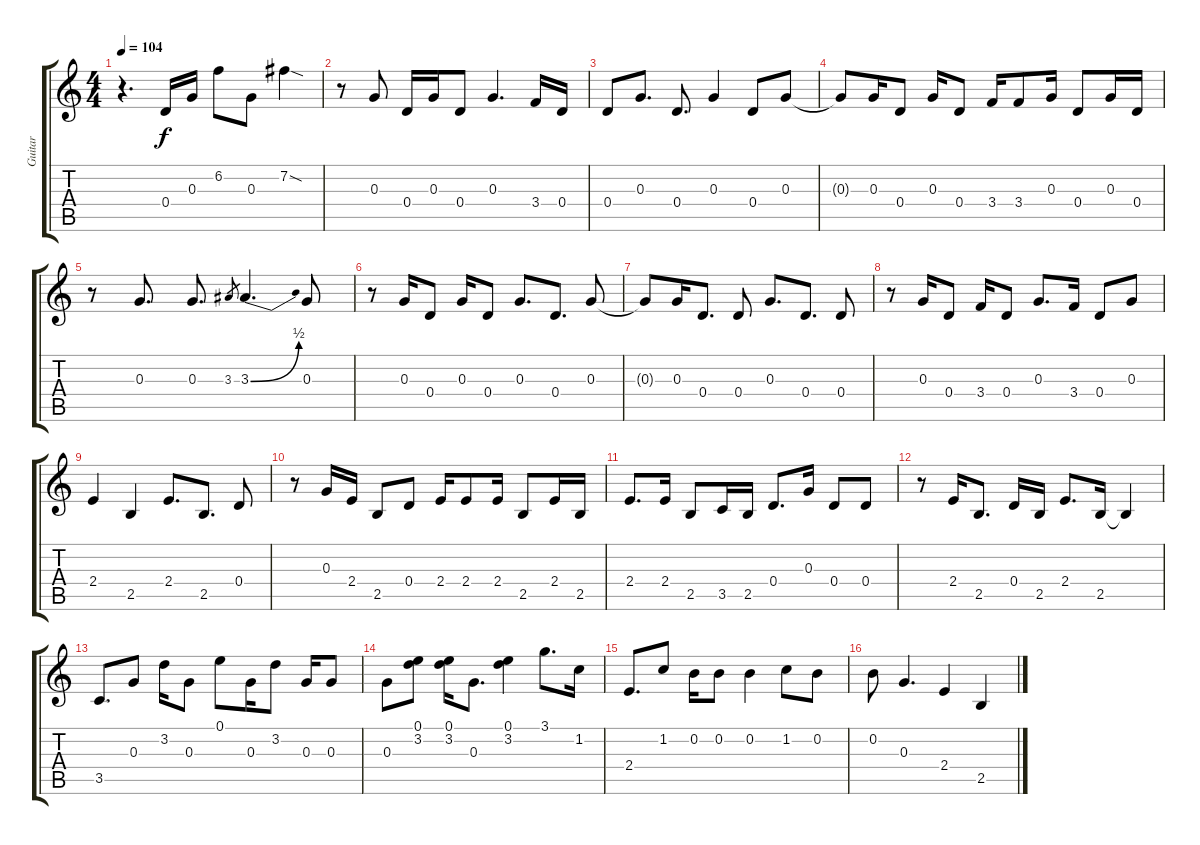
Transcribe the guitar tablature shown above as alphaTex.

\track ("Guitar" "Guitar") {instrument electricguitarjazz}
\staff {score tabs}
\tuning (E4 B3 G3 D3 A2 E2) {hide}
\ts (4 4)
\tempo 104
\clef g2
\ks c
r.4{d dy f volume 11} 0.4.16 0.3.16 6.2.8 0.3.8 7.2{sod}.4 |
r.8 0.3.8 0.4.16 0.3.16 0.4.8 0.3.4{d} 3.4.16 0.4.16 |
0.4.8 0.3.8{d} 0.4.8{d} 0.3.4 0.4.8 0.3.8 |
0.3{t}.8 0.3.16 0.4.8 0.3.16 0.4.8 3.4.16 3.4.8 0.3.16 0.4.8 0.3.16 0.4.16 |
r.8 0.3.8{d} 0.3.8{d} 3.3.8{gr} 3.3{be (bend 0 0 60 2)}.4{d} 0.3.8 |
r.8 0.3.16 0.4.8 0.3.16 0.4.8 0.3.8{d} 0.4.8{d} 0.3.8 |
0.3{t}.8 0.3.16 0.4.8{d} 0.4.8 0.3.8{d} 0.4.8{d} 0.4.8 |
r.8 0.3.16 0.4.8 3.4.16 0.4.8 0.3.8{d} 3.4.16 0.4.8 0.3.8 |
2.4.4 2.5.4 2.4.8{d} 2.5.8{d} 0.4.8 |
r.8 0.3.16 2.4.16 2.5.8 0.4.8 2.4.16 2.4.8 2.4.16 2.5.8 2.4.16 2.5.16 |
2.4.8{d} 2.4.16 2.5.8 3.5.16 2.5.16 0.4.8{d} 0.3.16 0.4.8 0.4.8 |
r.8 2.4.16 2.5.8{d} 0.4.16 2.5.16 2.4.8{d} 2.5.16 2.5{t}.4 |
3.5.8{d volume 13} 0.3.8 3.2.16 0.3.8 0.1.8 0.3.16 3.2.8 0.3.16 0.3.8 |
0.3.8 (0.1 3.2).8 (0.1 3.2).16 0.3.8{d} (0.1 3.2).4 3.1.8{d} 1.2.16 |
2.4.8{d} 1.2.8 0.2.16 0.2.8 0.2.4 1.2.8 0.2.8 |
0.2.8 0.3.4{d} 2.4.4 2.5.4
